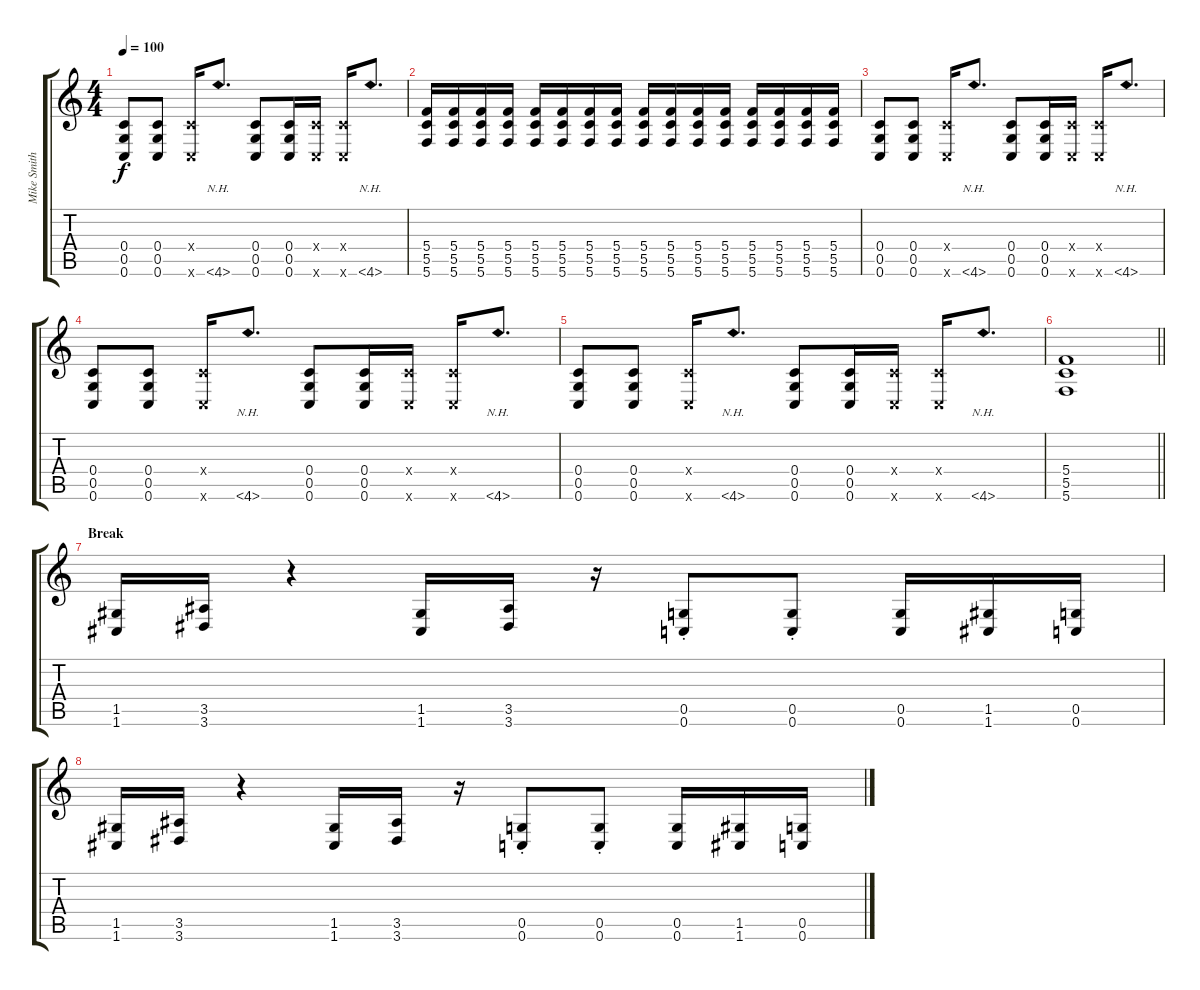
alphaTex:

\track ("Mike Smith" "Mike Smith") {instrument distortionguitar}
\staff {score tabs}
\tuning (D4 A3 F3 C3 G2 C2) {hide}
\ts (4 4)
\tempo 100
\clef g2
\ks c
(0.4 0.5 0.6).8{dy f} (0.4 0.5 0.6).8 (0.4{x} 0.6{x}).16 4.6{nh}.8{d} (0.4 0.5 0.6).8 (0.4 0.5 0.6).16 (0.4{x} 0.6{x}).16 (0.4{x} 0.6{x}).16 4.6{nh}.8{d} |
(5.4 5.5 5.6).16 (5.4 5.5 5.6).16 (5.4 5.5 5.6).16 (5.4 5.5 5.6).16 (5.4 5.5 5.6).16 (5.4 5.5 5.6).16 (5.4 5.5 5.6).16 (5.4 5.5 5.6).16 (5.4 5.5 5.6).16 (5.4 5.5 5.6).16 (5.4 5.5 5.6).16 (5.4 5.5 5.6).16 (5.4 5.5 5.6).16 (5.4 5.5 5.6).16 (5.4 5.5 5.6).16 (5.4 5.5 5.6).16 |
(0.4 0.5 0.6).8 (0.4 0.5 0.6).8 (0.4{x} 0.6{x}).16 4.6{nh}.8{d} (0.4 0.5 0.6).8 (0.4 0.5 0.6).16 (0.4{x} 0.6{x}).16 (0.4{x} 0.6{x}).16 4.6{nh}.8{d} |
(0.4 0.5 0.6).8 (0.4 0.5 0.6).8 (0.4{x} 0.6{x}).16 4.6{nh}.8{d} (0.4 0.5 0.6).8 (0.4 0.5 0.6).16 (0.4{x} 0.6{x}).16 (0.4{x} 0.6{x}).16 4.6{nh}.8{d} |
(0.4 0.5 0.6).8 (0.4 0.5 0.6).8 (0.4{x} 0.6{x}).16 4.6{nh}.8{d} (0.4 0.5 0.6).8 (0.4 0.5 0.6).16 (0.4{x} 0.6{x}).16 (0.4{x} 0.6{x}).16 4.6{nh}.8{d} |
\barLineRight lightlight
(5.4 5.5 5.6).1 |
\section ("" "Break")
(1.5 1.6).16 (3.5 3.6).16 r.4 (1.5 1.6).16 (3.5 3.6).16 r.16 (0.5{st} 0.6{st}).8 (0.5{st} 0.6{st}).8 (0.5 0.6).16 (1.5 1.6).16 (0.5 0.6).16 |
(1.5 1.6).16 (3.5 3.6).16 r.4 (1.5 1.6).16 (3.5 3.6).16 r.16 (0.5{st} 0.6{st}).8 (0.5{st} 0.6{st}).8 (0.5 0.6).16 (1.5 1.6).16 (0.5 0.6).16
